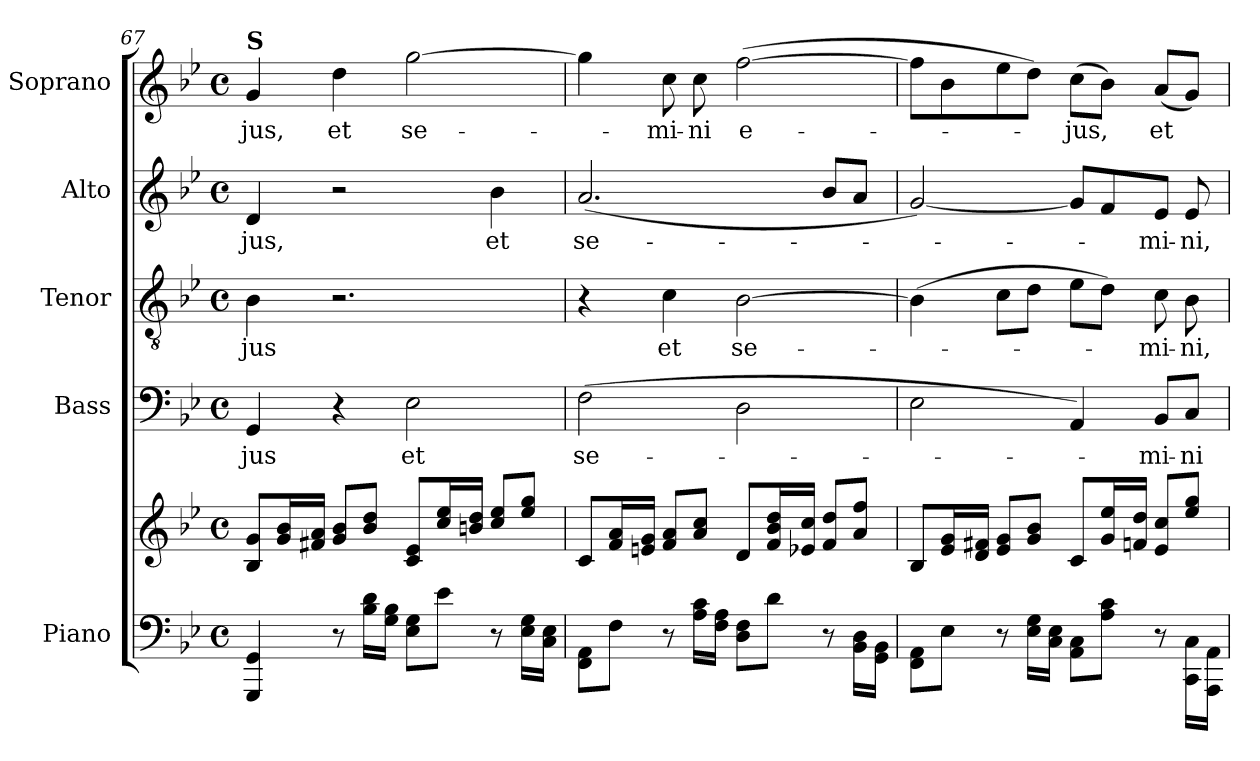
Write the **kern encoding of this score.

**kern	**kern	**kern	**text	**kern	**text	**kern	**text	**kern	**text
*part5	*part5	*part4	*part4	*part3	*part3	*part2	*part2	*part1	*part1
*staff6	*staff5	*staff4	*staff4	*staff3	*staff3	*staff2	*staff2	*staff1	*staff1
*I"Piano	*	*I"Bass	*	*I"Tenor	*	*I"Alto	*	*I"Soprano	*
*I'Pno.	*	*I'B.	*	*I'T.	*	*I'A.	*	*I'S.	*
!!LO:LB:g=z
*clefF4	*clefG2	*clefF4	*	*clefGv2	*	*clefG2	*	*clefG2	*
*k[b-e-]	*k[b-e-]	*k[b-e-]	*	*k[b-e-]	*	*k[b-e-]	*	*k[b-e-]	*
*B-:	*B-:	*B-:	*	*B-:	*	*B-:	*	*B-:	*
*M4/4	*M4/4	*M4/4	*	*M4/4	*	*M4/4	*	*M4/4	*
*met(c)	*met(c)	*met(c)	*	*met(c)	*	*met(c)	*	*met(c)	*
=67	=67	=67	=67	=67	=67	=67	=67	=67	=67
!	!	!	!	!	!	!	!	!LO:TX:a:B:t=S	!
!	!	!	!LO:LY:b	!	!LO:LY:b	!	!LO:LY:b	!	!LO:LY:b
4GGG/ 4GG/	8B-/ 8g/L	4GG/	-jus	4B-\	-jus	4d/	-jus,	4g/	-jus,
.	16g/ 16b-/L	.	.	.	.	.	.	.	.
.	16f#X/ 16a/JJ	.	.	.	.	.	.	.	.
!	!	!	!	!	!	!	!	!	!LO:LY:b
8r	8g/ 8b-/L	4r	.	2.r	.	2r	.	4dd\	et
16B-\ 16d\LL	8b-/ 8dd/J	.	.	.	.	.	.	.	.
16G\ 16B-\JJ	.	.	.	.	.	.	.	.	.
!	!	!	!LO:LY:b	!	!	!	!	!	!LO:LY:b
8E-\ 8G\L	8c/ 8e-/L	2E-\	et	.	.	.	.	[2gg\	se-
8e-\J	16cc/ 16ee-/L	.	.	.	.	.	.	.	.
.	16bn/ 16dd/JJ	.	.	.	.	.	.	.	.
!	!	!	!	!	!	!	!LO:LY:b	!	!
8r	8cc/ 8ee-/L	.	.	.	.	4b-\	et	.	.
16E-\ 16G\LL	8ee-/ 8gg/J	.	.	.	.	.	.	.	.
16C\ 16E-\JJ	.	.	.	.	.	.	.	.	.
=68	=68	=68	=68	=68	=68	=68	=68	=68	=68
!	!	!	!LO:LY:b	!	!	!	!LO:LY:b	!	!
8FF\ 8AA\L	8c/L	(>2F\	se-	4r	.	(<2.a/	se-	4gg\]	.
8F\J	16f/ 16a/L	.	.	.	.	.	.	.	.
.	16en/ 16g/JJ	.	.	.	.	.	.	.	.
!	!	!	!	!	!LO:LY:b	!	!	!	!LO:LY:b
8r	8f/ 8a/L	.	.	4c\	et	.	.	8cc\	-mi-
!	!	!	!	!	!	!	!	!	!LO:LY:b
16A\ 16c\LL	8a/ 8cc/J	.	.	.	.	.	.	8cc\	-ni
16F\ 16A\JJ	.	.	.	.	.	.	.	.	.
!	!	!	!	!	!LO:LY:b	!	!	!	!LO:LY:b
8D\ 8F\L	8d/L	2D\	.	[2B-\	se-	.	.	(>[2ff\	e-
8d\J	16f/ 16b-/ 16dd/L	.	.	.	.	.	.	.	.
.	16e-X/ 16cc/JJ	.	.	.	.	.	.	.	.
8r	8f/ 8dd/L	.	.	.	.	8b-/L	.	.	.
16BB-\ 16D\LL	8a/ 8ff/J	.	.	.	.	8a/J	.	.	.
16GG\ 16BB-\JJ	.	.	.	.	.	.	.	.	.
=69	=69	=69	=69	=69	=69	=69	=69	=69	=69
8FF\ 8AA\L	8B-/L	2E-\	.	(>4B-\]	.	[2g/)	.	8ff\L]	.
8E-\J	16e-/ 16g/L	.	.	.	.	.	.	8b-\	.
.	16d/ 16f#X/JJ	.	.	.	.	.	.	.	.
8r	8e-/ 8g/L	.	.	8c\L	.	.	.	8ee-\	.
16E-\ 16G\LL	8g/ 8b-/J	.	.	8d\J	.	.	.	8dd\J)	.
16C\ 16E-\JJ	.	.	.	.	.	.	.	.	.
!	!	!	!	!	!	!	!	!	!LO:LY:b
8AA\ 8C\L	8c/L	4AA/)	.	8e-\L	.	8g/L]	.	(>8cc\L	-jus,
8A\ 8c\J	16g/ 16ee-/L	.	.	8d\J)	.	8f/	.	8b-\J)	.
.	16fn/ 16dd/JJ	.	.	.	.	.	.	.	.
!	!	!	!LO:LY:b	!	!LO:LY:b	!	!LO:LY:b	!	!LO:LY:b
8r	8e-/ 8cc/L	8BB-/L	-mi-	8c\	-mi-	8e-/J	-mi-	(<8a/L	-et
!	!	!	!LO:LY:b	!	!LO:LY:b	!	!LO:LY:b	!	!
16CC\ 16C\LL	8ee-/ 8gg/J	8C/J	-ni	8B-\	-ni,	8e-/	-ni,	8g/J)	.
16AAA\ 16AA\JJ	.	.	.	.	.	.	.	.	.
=	=	=	=	=	=	=	=	=	=
*-	*-	*-	*-	*-	*-	*-	*-	*-	*-
